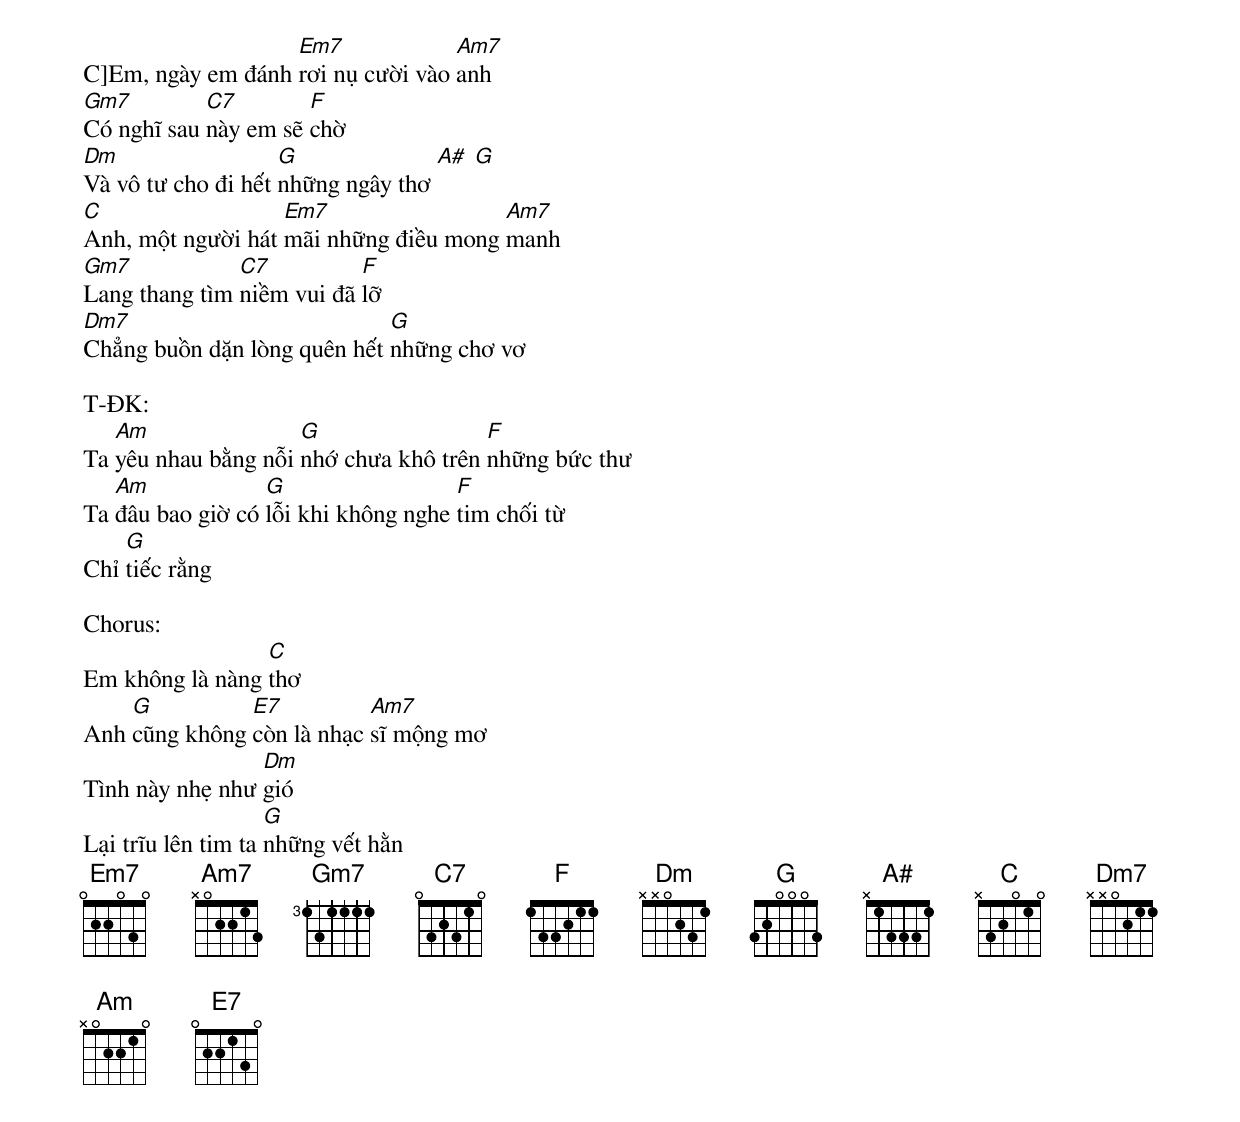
C]Em, ngày em đánh [Em7]rơi nụ cười vào [Am7]anh
[Gm7]Có nghĩ sau [C7]này em sẽ [F]chờ
[Dm]Và vô tư cho đi hết [G]những ngây thơ [A#] [G]
[C]Anh, một người hát [Em7]mãi những điều mong [Am7]manh
[Gm7]Lang thang tìm [C7]niềm vui đã [F]lỡ
[Dm7]Chẳng buồn dặn lòng quên hết [G]những chơ vơ

T-ĐK:
Ta [Am]yêu nhau bằng nỗi [G]nhớ chưa khô trên [F]những bức thư
Ta [Am]đâu bao giờ có [G]lỗi khi không nghe [F]tim chối từ
Chỉ [G]tiếc rằng

Chorus:
Em không là nàng [C]thơ
Anh [G]cũng không [E7]còn là nhạc [Am7]sĩ mộng mơ
Tình này nhẹ như [Dm]gió
Lại trĩu lên tim ta [G]những vết hằn
